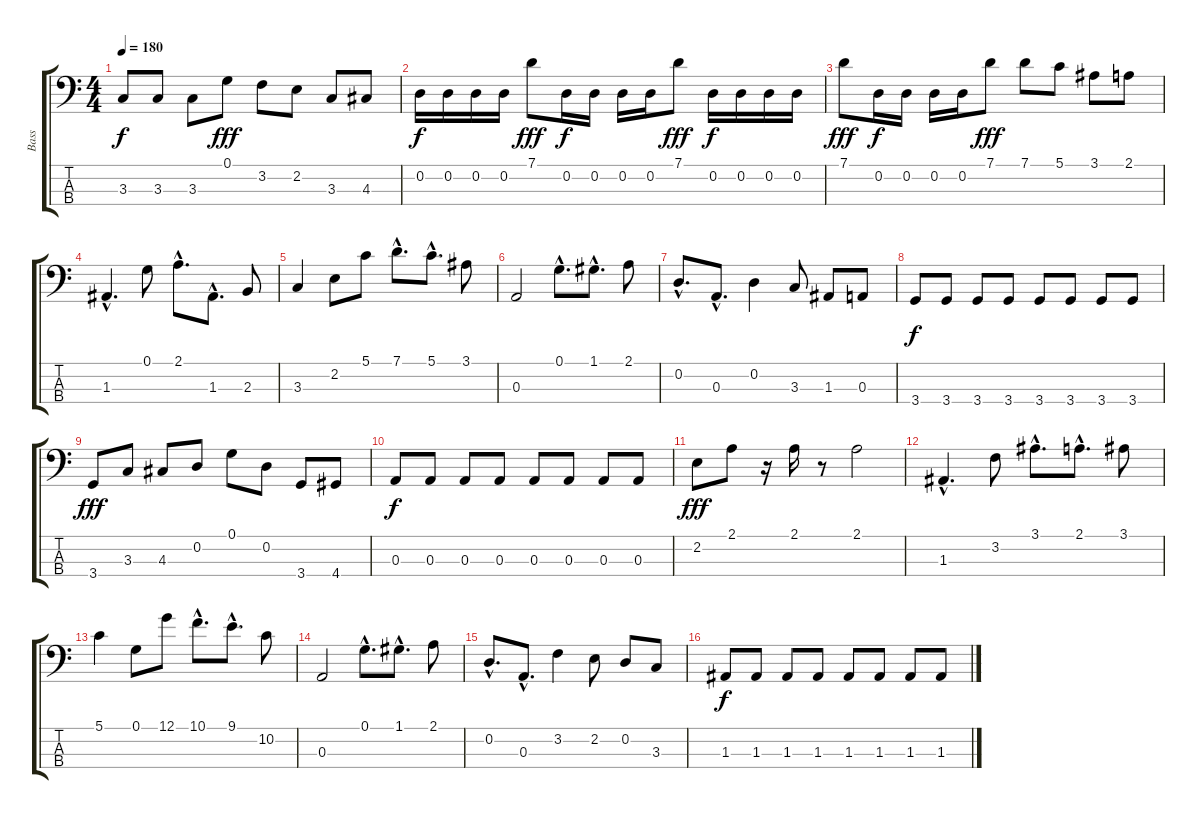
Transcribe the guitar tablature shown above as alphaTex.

\track ("Bass" "Bass") {instrument electricbasspick}
\staff {score tabs}
\tuning (G2 D2 A1 E1) {hide}
\ts (4 4)
\tempo 180
\clef f4
\ks c
3.3.8{dy f} 3.3.8 3.3.8 0.1.8{dy fff} 3.2.8 2.2.8 3.3.8 4.3.8 |
0.2.16{dy f} 0.2.16 0.2.16 0.2.16 7.1.8{dy fff} 0.2.16{dy f} 0.2.16 0.2.16 0.2.16 7.1.8{dy fff} 0.2.16{dy f} 0.2.16 0.2.16 0.2.16 |
7.1.8{dy fff} 0.2.16{dy f} 0.2.16 0.2.16 0.2.16 7.1.8{dy fff} 7.1.8 5.1.8 3.1.8 2.1.8 |
1.3{hac}.4{d} 0.1.8 2.1{hac}.8{d} 1.3{hac}.8{d} 2.3.8 |
3.3.4 2.2.8 5.1.8 7.1{hac}.8{d} 5.1{hac}.8{d} 3.1.8 |
0.3.2 0.1{hac}.8{d} 1.1{hac}.8{d} 2.1.8 |
0.2{hac}.8{d} 0.3{hac}.8{d} 0.2.4 3.3.8 1.3.8 0.3.8 |
3.4.8{dy f} 3.4.8 3.4.8 3.4.8 3.4.8 3.4.8 3.4.8 3.4.8 |
3.4.8{dy fff} 3.3.8 4.3.8 0.2.8 0.1.8 0.2.8 3.4.8 4.4.8 |
0.3.8{dy f} 0.3.8 0.3.8 0.3.8 0.3.8 0.3.8 0.3.8 0.3.8 |
2.2.8{dy fff} 2.1.8 r.16 2.1.16 r.8 2.1.2 |
1.3{hac}.4{d} 3.2.8 3.1{hac}.8{d} 2.1{hac}.8{d} 3.1.8 |
5.1.4 0.1.8 12.1.8 10.1{hac}.8{d} 9.1{hac}.8{d} 10.2.8 |
0.3.2 0.1{hac}.8{d} 1.1{hac}.8{d} 2.1.8 |
0.2{hac}.8{d} 0.3{hac}.8{d} 3.2.4 2.2.8 0.2.8 3.3.8 |
1.3.8{dy f} 1.3.8 1.3.8 1.3.8 1.3.8 1.3.8 1.3.8 1.3.8
